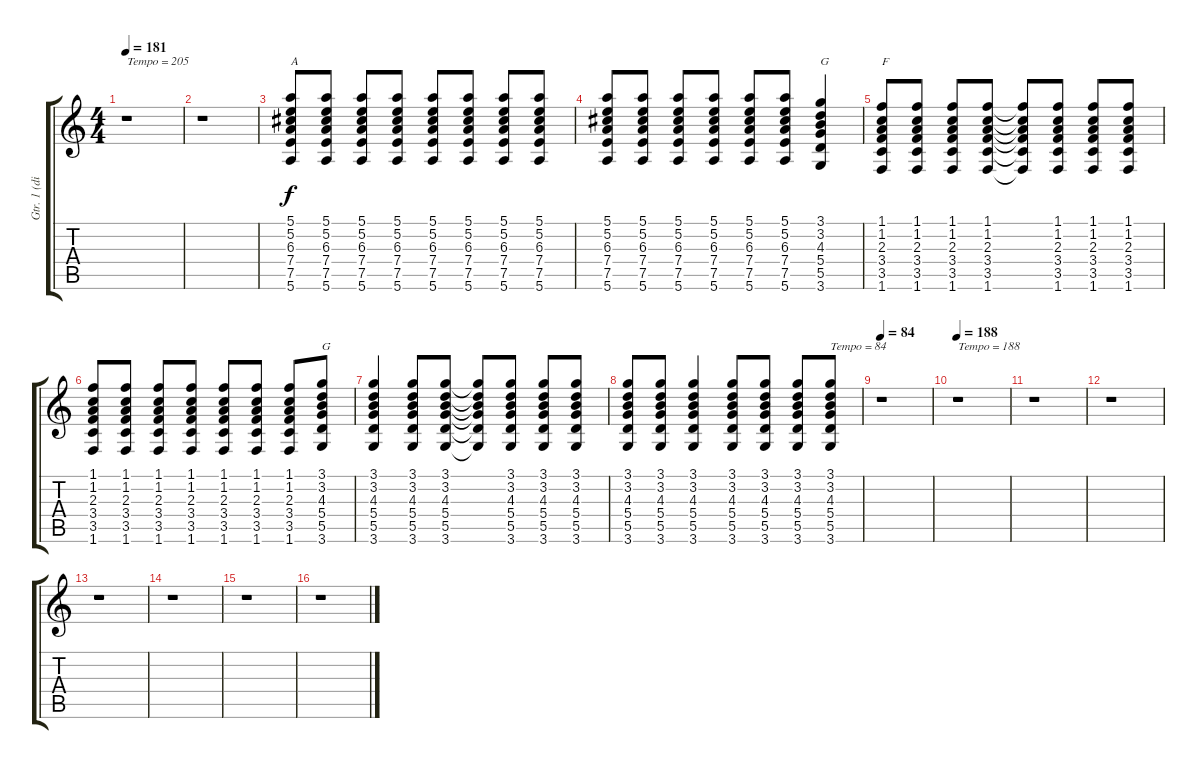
\track ("Gtr. 1 (dist.)" "Gtr. 1 (di") {instrument distortionguitar}
\staff {score tabs}
\tuning (E4 B3 G3 D3 A2 E2) {hide}
\ts (4 4)
\tempo 181
\tempo 205
\tempo 181
\clef g2
\ks c
r.1{txt "Tempo = 205" dy f instrument distortionguitar} |
r.1 |
(5.1 5.2 6.3 7.4 7.5 5.6).8{txt "A"} (5.1 5.2 6.3 7.4 7.5 5.6).8 (5.1 5.2 6.3 7.4 7.5 5.6).8 (5.1 5.2 6.3 7.4 7.5 5.6).8 (5.1 5.2 6.3 7.4 7.5 5.6).8 (5.1 5.2 6.3 7.4 7.5 5.6).8 (5.1 5.2 6.3 7.4 7.5 5.6).8 (5.1 5.2 6.3 7.4 7.5 5.6).8 |
(5.1 5.2 6.3 7.4 7.5 5.6).8 (5.1 5.2 6.3 7.4 7.5 5.6).8 (5.1 5.2 6.3 7.4 7.5 5.6).8 (5.1 5.2 6.3 7.4 7.5 5.6).8 (5.1 5.2 6.3 7.4 7.5 5.6).8 (5.1 5.2 6.3 7.4 7.5 5.6).8 (3.1 3.2 4.3 5.4 5.5 3.6).4{txt "G"} |
(1.1 1.2 2.3 3.4 3.5 1.6).8{txt "F"} (1.1 1.2 2.3 3.4 3.5 1.6).8 (1.1 1.2 2.3 3.4 3.5 1.6).8 (1.1 1.2 2.3 3.4 3.5 1.6).8 (1.1{t} 1.2{t} 2.3{t} 3.4{t} 3.5{t} 1.6{t}).8 (1.1 1.2 2.3 3.4 3.5 1.6).8 (1.1 1.2 2.3 3.4 3.5 1.6).8 (1.1 1.2 2.3 3.4 3.5 1.6).8 |
(1.1 1.2 2.3 3.4 3.5 1.6).8 (1.1 1.2 2.3 3.4 3.5 1.6).8 (1.1 1.2 2.3 3.4 3.5 1.6).8 (1.1 1.2 2.3 3.4 3.5 1.6).8 (1.1 1.2 2.3 3.4 3.5 1.6).8 (1.1 1.2 2.3 3.4 3.5 1.6).8 (1.1 1.2 2.3 3.4 3.5 1.6).8 (3.1 3.2 4.3 5.4 5.5 3.6).8{txt "G"} |
(3.1 3.2 4.3 5.4 5.5 3.6).4 (3.1 3.2 4.3 5.4 5.5 3.6).8 (3.1 3.2 4.3 5.4 5.5 3.6).8 (3.1{t} 3.2{t} 4.3{t} 5.4{t} 5.5{t} 3.6{t}).8 (3.1 3.2 4.3 5.4 5.5 3.6).8 (3.1 3.2 4.3 5.4 5.5 3.6).8 (3.1 3.2 4.3 5.4 5.5 3.6).8 |
(3.1 3.2 4.3 5.4 5.5 3.6).8 (3.1 3.2 4.3 5.4 5.5 3.6).8 (3.1 3.2 4.3 5.4 5.5 3.6).4 (3.1 3.2 4.3 5.4 5.5 3.6).8 (3.1 3.2 4.3 5.4 5.5 3.6).8 (3.1 3.2 4.3 5.4 5.5 3.6).8 (3.1 3.2 4.3 5.4 5.5 3.6).8{txt "Tempo = 84"} |
\tempo 84
r.1 |
\tempo 188
r.1{txt "Tempo = 188"} |
r.1 |
r.1 |
r.1 |
r.1 |
r.1 |
r.1
